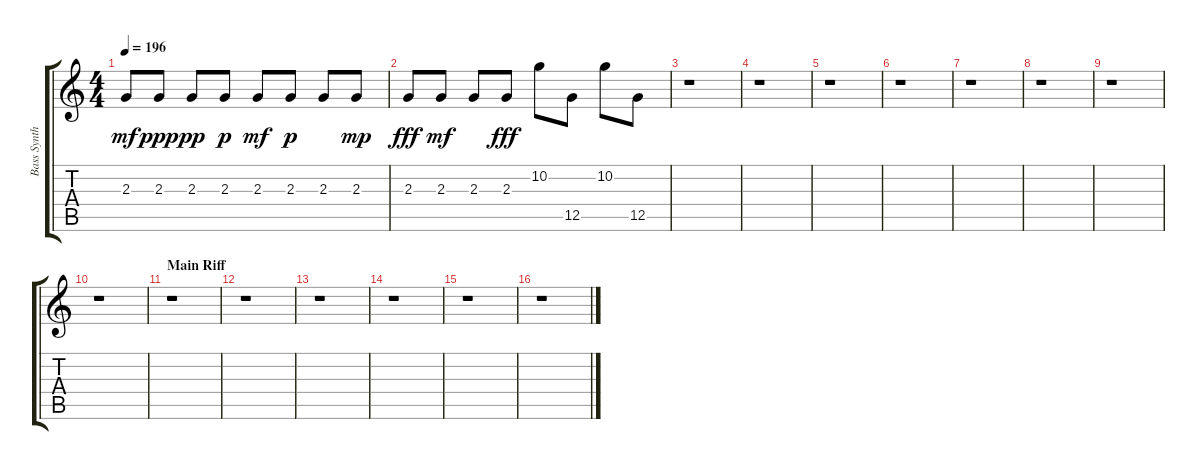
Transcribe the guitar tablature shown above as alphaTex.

\track ("Bass Synth 2" "Bass Synth") {instrument electricguitarclean}
\staff {score tabs}
\tuning (D4 A3 F3 C3 G2 C2) {hide}
\ts (4 4)
\tempo 196
\clef g2
\ks aminor
2.3.8{dy mf} 2.3.8{dy ppp} 2.3.8{dy pp} 2.3.8{dy p} 2.3.8{dy mf} 2.3.8{dy p} 2.3.8 2.3.8{dy mp} |
2.3.8{dy fff} 2.3.8{dy mf} 2.3.8 2.3.8{dy fff} 10.2.8 12.5.8 10.2.8 12.5.8 |
r.1 |
r.1 |
r.1 |
r.1 |
r.1 |
r.1 |
r.1 |
r.1 |
\section ("" "Main Riff")
r.1 |
r.1 |
r.1 |
r.1 |
r.1 |
r.1
